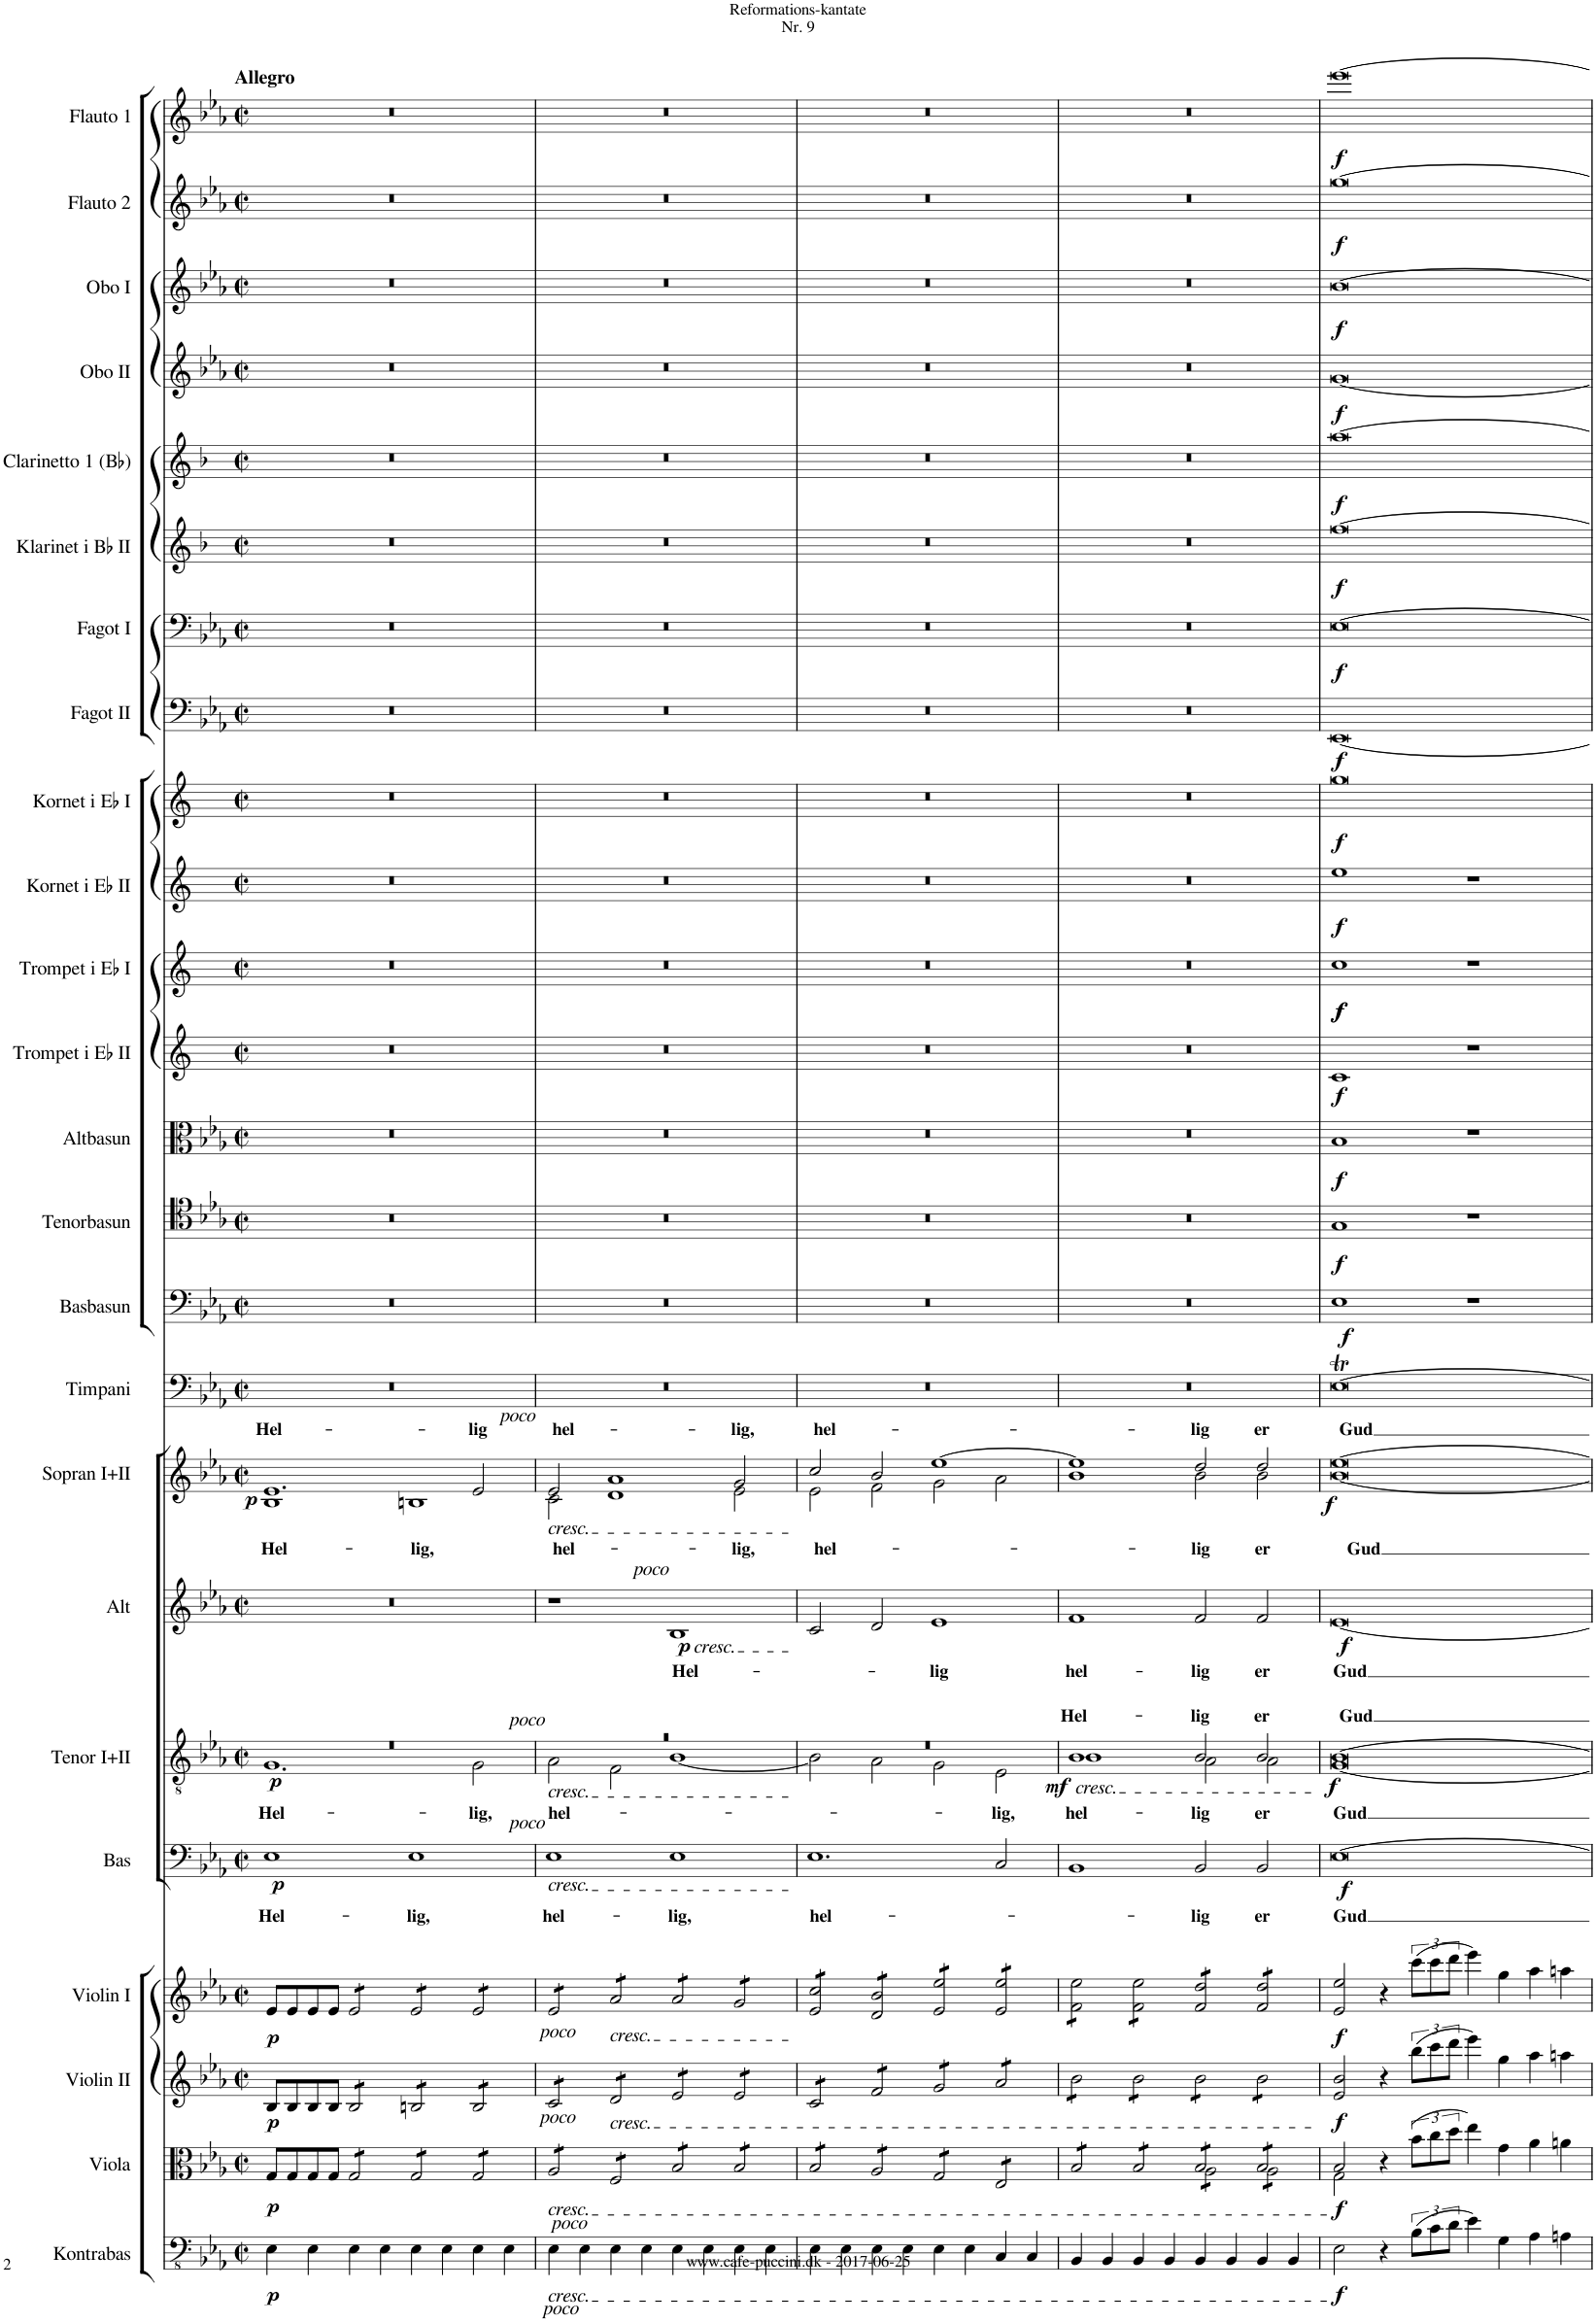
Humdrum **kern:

**kern	**dynam	**kern	**dynam	**kern	**dynam	**kern	**dynam	**kern	**text	**dynam	**kern	**text	**dynam	**kern	**text	**dynam	**kern	**text	**dynam	**kern	**kern	**dynam	**kern	**dynam	**kern	**dynam	**kern	**dynam	**kern	**dynam	**kern	**dynam	**kern	**dynam	**kern	**dynam	**kern	**dynam	**kern	**dynam	**kern	**dynam	**kern	**dynam	**kern	**dynam	**kern	**dynam	**kern	**dynam
*part24	*part24	*part23	*part23	*part22	*part22	*part21	*part21	*part20	*part20	*part20	*part19	*part19	*part19	*part18	*part18	*part18	*part17	*part17	*part17	*part16	*part15	*part15	*part14	*part14	*part13	*part13	*part12	*part12	*part11	*part11	*part10	*part10	*part9	*part9	*part8	*part8	*part7	*part7	*part6	*part6	*part5	*part5	*part4	*part4	*part3	*part3	*part2	*part2	*part1	*part1
*staff24	*staff24	*staff23	*staff23	*staff22	*staff22	*staff21	*staff21	*staff20	*staff20	*staff20	*staff19	*staff19	*staff19	*staff18	*staff18	*staff18	*staff17	*staff17	*staff17	*staff16	*staff15	*staff15	*staff14	*staff14	*staff13	*staff13	*staff12	*staff12	*staff11	*staff11	*staff10	*staff10	*staff9	*staff9	*staff8	*staff8	*staff7	*staff7	*staff6	*staff6	*staff5	*staff5	*staff4	*staff4	*staff3	*staff3	*staff2	*staff2	*staff1	*staff1
*I"Kontrabas	*	*I"Viola	*	*I"Violin II	*	*I"Violin I	*	*I"Bas	*	*	*I"Tenor I+II	*	*	*I"Alt	*	*	*I"Sopran I+II	*	*	*I"Timpani	*I"Basbasun	*	*I"Tenorbasun	*	*I"Altbasun	*	*I"Trompet i Eb II	*	*I"Trompet i Eb I	*	*I"Kornet i Eb II	*	*I"Kornet i Eb I	*	*I"Fagot II	*	*I"Fagot I	*	*I"Klarinet i Bb II	*	*I"Clarinetto 1 (Bb)	*	*I"Obo II	*	*I"Obo I	*	*I"Flauto 2	*	*I"Flauto 1	*
*I'Kb.	*	*I'Vla.	*	*I'Vln.II	*	*I'Vln. I	*	*I'B.	*	*	*I'T.I+II	*	*	*I'A.	*	*	*I'S.I+II	*	*	*I'Timp.	*I'B. bsn.	*	*I'T. bsn.	*	*I'A. bsn.	*	*I'Tpt. Eb II	*	*I'Tpt. Eb I	*	*I'Knt.Eb II	*	*I'Knt.Eb I	*	*I'Fgt. II	*	*I'Fgt. I	*	*I'Kl.Bb II	*	*I'Cla.1	*	*I'Ob.II	*	*I'Ob.I	*	*I'Fl. 2	*	*I'Flt.1	*
*clefFv4	*	*clefC3	*	*clefG2	*	*clefG2	*	*clefF4	*	*	*clefGv2	*	*	*clefG2	*	*	*clefG2	*	*	*clefF4	*clefF4	*	*clefC4	*	*clefC3	*	*clefG2	*	*clefG2	*	*clefG2	*	*clefG2	*	*clefF4	*	*clefF4	*	*clefG2	*	*clefG2	*	*clefG2	*	*clefG2	*	*clefG2	*	*clefG2	*
*Trd7c12	*	*	*	*	*	*	*	*	*	*	*	*	*	*	*	*	*	*	*	*	*	*	*	*	*	*	*Trd-2c-3	*	*Trd-2c-3	*	*Trd-2c-3	*	*Trd-2c-3	*	*	*	*	*	*Trd1c2	*	*Trd1c2	*	*	*	*	*	*	*	*	*
*k[b-e-a-]	*	*k[b-e-a-]	*	*k[b-e-a-]	*	*k[b-e-a-]	*	*k[b-e-a-]	*	*	*k[b-e-a-]	*	*	*k[b-e-a-]	*	*	*k[b-e-a-]	*	*	*k[b-e-a-]	*k[b-e-a-]	*	*k[b-e-a-]	*	*k[b-e-a-]	*	*k[]	*	*k[]	*	*k[]	*	*k[]	*	*k[b-e-a-]	*	*k[b-e-a-]	*	*k[b-]	*	*k[b-]	*	*k[b-e-a-]	*	*k[b-e-a-]	*	*k[b-e-a-]	*	*k[b-e-a-]	*
*M8/4	*	*M8/4	*	*M8/4	*	*M8/4	*	*M8/4	*	*	*M8/4	*	*	*M8/4	*	*	*M8/4	*	*	*M8/4	*M8/4	*	*M8/4	*	*M8/4	*	*M8/4	*	*M8/4	*	*M8/4	*	*M8/4	*	*M8/4	*	*M8/4	*	*M8/4	*	*M8/4	*	*M8/4	*	*M8/4	*	*M8/4	*	*M8/4	*
*met(c|)	*	*met(c|)	*	*met(c|)	*	*met(c|)	*	*met(c|)	*	*	*met(c|)	*	*	*met(c|)	*	*	*met(c|)	*	*	*met(c|)	*met(c|)	*	*met(c|)	*	*met(c|)	*	*met(c|)	*	*met(c|)	*	*met(c|)	*	*met(c|)	*	*met(c|)	*	*met(c|)	*	*met(c|)	*	*met(c|)	*	*met(c|)	*	*met(c|)	*	*met(c|)	*	*met(c|)	*
=1	=1	=1	=1	=1	=1	=1	=1	=1	=1	=1	=1	=1	=1	=1	=1	=1	=1	=1	=1	=1	=1	=1	=1	=1	=1	=1	=1	=1	=1	=1	=1	=1	=1	=1	=1	=1	=1	=1	=1	=1	=1	=1	=1	=1	=1	=1	=1	=1	=1	=1
!	!	!	!	!	!	!	!	!	!	!	!	!	!	!	!	!	!	!	!	!	!	!	!	!	!	!	!	!	!	!	!	!	!	!	!	!	!	!	!	!	!	!	!	!	!	!	!	!	!LO:TX:a:B:t=Allegro	!
!	!	!	!	!	!	!	!	!	!LO:LY:b	!	!	!LO:LY:b	!	!	!	!	!	!LO:LY:a	!	!	!	!	!	!	!	!	!	!	!	!	!	!	!	!	!	!	!	!	!	!	!	!	!	!	!	!	!	!	!	!
*	*	*	*	*	*	*	*	*	*	*	*^	*	*	*	*	*	*^	*	*	*	*	*	*	*	*	*	*	*	*	*	*	*	*	*	*	*	*	*	*	*	*	*	*	*	*	*	*	*	*	*
!	!LO:DY:b	!	!LO:DY:b	!	!LO:DY:b	!	!LO:DY:b	!	!	!LO:DY:b	!	!	!	!LO:DY:b	!	!	!	!	!	!LO:LY:b	!LO:DY:b	!	!	!	!	!	!	!	!	!	!	!	!	!	!	!	!	!	!	!	!	!	!	!	!	!	!	!	!	!	!	!
4EE-\	p	8G/L	p	8B-/L	p	8e-/L	p	1E-	Hel-	p	0r	1.G	Hel-	p	0r	.	.	1.e-	1B-	Hel-	p	0r	0r	.	0r	.	0r	.	0r	.	0r	.	0r	.	0r	.	0r	.	0r	.	0r	.	0r	.	0r	.	0r	.	0r	.	0r	.
.	.	8G/	.	8B-/	.	8e-/	.	.	.	.	.	.	.	.	.	.	.	.	.	.	.	.	.	.	.	.	.	.	.	.	.	.	.	.	.	.	.	.	.	.	.	.	.	.	.	.	.	.	.	.	.	.
4EE-\	.	8G/	.	8B-/	.	8e-/	.	.	.	.	.	.	.	.	.	.	.	.	.	.	.	.	.	.	.	.	.	.	.	.	.	.	.	.	.	.	.	.	.	.	.	.	.	.	.	.	.	.	.	.	.	.
.	.	8G/J	.	8B-/J	.	8e-/J	.	.	.	.	.	.	.	.	.	.	.	.	.	.	.	.	.	.	.	.	.	.	.	.	.	.	.	.	.	.	.	.	.	.	.	.	.	.	.	.	.	.	.	.	.	.
*	*	*tremolo	*	*	*	*	*	*	*	*	*	*	*	*	*	*	*	*	*	*	*	*	*	*	*	*	*	*	*	*	*	*	*	*	*	*	*	*	*	*	*	*	*	*	*	*	*	*	*	*	*	*
*	*	*	*	*tremolo	*	*	*	*	*	*	*	*	*	*	*	*	*	*	*	*	*	*	*	*	*	*	*	*	*	*	*	*	*	*	*	*	*	*	*	*	*	*	*	*	*	*	*	*	*	*	*	*
*	*	*	*	*	*	*tremolo	*	*	*	*	*	*	*	*	*	*	*	*	*	*	*	*	*	*	*	*	*	*	*	*	*	*	*	*	*	*	*	*	*	*	*	*	*	*	*	*	*	*	*	*	*	*
4EE-\	.	8G/L	.	8B-/L	.	8e-/L	.	.	.	.	.	.	.	.	.	.	.	.	.	.	.	.	.	.	.	.	.	.	.	.	.	.	.	.	.	.	.	.	.	.	.	.	.	.	.	.	.	.	.	.	.	.
.	.	8G/	.	8B-/	.	8e-/	.	.	.	.	.	.	.	.	.	.	.	.	.	.	.	.	.	.	.	.	.	.	.	.	.	.	.	.	.	.	.	.	.	.	.	.	.	.	.	.	.	.	.	.	.	.
4EE-\	.	8G/	.	8B-/	.	8e-/	.	.	.	.	.	.	.	.	.	.	.	.	.	.	.	.	.	.	.	.	.	.	.	.	.	.	.	.	.	.	.	.	.	.	.	.	.	.	.	.	.	.	.	.	.	.
.	.	8G/J	.	8B-/J	.	8e-/J	.	.	.	.	.	.	.	.	.	.	.	.	.	.	.	.	.	.	.	.	.	.	.	.	.	.	.	.	.	.	.	.	.	.	.	.	.	.	.	.	.	.	.	.	.	.
!	!	!	!	!	!	!	!	!	!LO:LY:b	!	!	!	!	!	!	!	!	!	!	!LO:LY:b	!	!	!	!	!	!	!	!	!	!	!	!	!	!	!	!	!	!	!	!	!	!	!	!	!	!	!	!	!	!	!	!
4EE-\	.	8G/L	.	8Bn/L	.	8e-/L	.	1E-	-lig,	.	.	.	.	.	.	.	.	.	1Bn	-lig,	.	.	.	.	.	.	.	.	.	.	.	.	.	.	.	.	.	.	.	.	.	.	.	.	.	.	.	.	.	.	.	.
.	.	8G/	.	8Bn/	.	8e-/	.	.	.	.	.	.	.	.	.	.	.	.	.	.	.	.	.	.	.	.	.	.	.	.	.	.	.	.	.	.	.	.	.	.	.	.	.	.	.	.	.	.	.	.	.	.
4EE-\	.	8G/	.	8Bn/	.	8e-/	.	.	.	.	.	.	.	.	.	.	.	.	.	.	.	.	.	.	.	.	.	.	.	.	.	.	.	.	.	.	.	.	.	.	.	.	.	.	.	.	.	.	.	.	.	.
.	.	8G/J	.	8Bn/J	.	8e-/J	.	.	.	.	.	.	.	.	.	.	.	.	.	.	.	.	.	.	.	.	.	.	.	.	.	.	.	.	.	.	.	.	.	.	.	.	.	.	.	.	.	.	.	.	.	.
!	!	!	!	!	!	!	!	!	!	!	!	!	!LO:LY:b	!	!	!	!	!	!	!LO:LY:a	!	!	!	!	!	!	!	!	!	!	!	!	!	!	!	!	!	!	!	!	!	!	!	!	!	!	!	!	!	!	!	!
4EE-\	.	8G/L	.	8B/L	.	8e-/L	.	.	.	.	.	2G\	-lig,	.	.	.	.	2e-/	.	-lig	.	.	.	.	.	.	.	.	.	.	.	.	.	.	.	.	.	.	.	.	.	.	.	.	.	.	.	.	.	.	.	.
.	.	8G/	.	8B/	.	8e-/	.	.	.	.	.	.	.	.	.	.	.	.	.	.	.	.	.	.	.	.	.	.	.	.	.	.	.	.	.	.	.	.	.	.	.	.	.	.	.	.	.	.	.	.	.	.
4EE-\	.	8G/	.	8B/	.	8e-/	.	.	.	.	.	.	.	.	.	.	.	.	.	.	.	.	.	.	.	.	.	.	.	.	.	.	.	.	.	.	.	.	.	.	.	.	.	.	.	.	.	.	.	.	.	.
.	.	8G/J	.	8B/J	.	8e-/J	.	.	.	.	.	.	.	.	.	.	.	.	.	.	.	.	.	.	.	.	.	.	.	.	.	.	.	.	.	.	.	.	.	.	.	.	.	.	.	.	.	.	.	.	.	.
=2	=2	=2	=2	=2	=2	=2	=2	=2	=2	=2	=2	=2	=2	=2	=2	=2	=2	=2	=2	=2	=2	=2	=2	=2	=2	=2	=2	=2	=2	=2	=2	=2	=2	=2	=2	=2	=2	=2	=2	=2	=2	=2	=2	=2	=2	=2	=2	=2	=2	=2	=2	=2
!	!	!	!	!	!	!	!	!	!	!	!	!	!	!	!	!	!	!LO:TX:a:i:t=poco	!	!	!	!	!	!	!	!	!	!	!	!	!	!	!	!	!	!	!	!	!	!	!	!	!	!	!	!	!	!	!	!	!	!
!	!	!	!	!	!	!	!	!	!	!	!	!	!	!	!	!	!	!LO:TX:b:i:t=cresc.	!	!	!	!	!	!	!	!	!	!	!	!	!	!	!	!	!	!	!	!	!	!	!	!	!	!	!	!	!	!	!	!	!	!
!	!	!	!	!	!	!	!	!	!	!	!LO:TX:a:i:t=poco	!	!	!	!	!	!	!	!	!	!	!	!	!	!	!	!	!	!	!	!	!	!	!	!	!	!	!	!	!	!	!	!	!	!	!	!	!	!	!	!	!
!	!	!	!	!	!	!	!	!	!	!	!LO:TX:b:i:t=cresc.	!	!	!	!	!	!	!	!	!	!	!	!	!	!	!	!	!	!	!	!	!	!	!	!	!	!	!	!	!	!	!	!	!	!	!	!	!	!	!	!	!
!	!	!	!	!	!	!	!	!LO:TX:a:i:t=poco	!	!	!	!	!	!	!	!	!	!	!	!	!	!	!	!	!	!	!	!	!	!	!	!	!	!	!	!	!	!	!	!	!	!	!	!	!	!	!	!	!	!	!	!
!	!	!	!	!	!	!	!	!LO:TX:b:i:t=cresc.	!	!	!	!	!	!	!	!	!	!	!	!	!	!	!	!	!	!	!	!	!	!	!	!	!	!	!	!	!	!	!	!	!	!	!	!	!	!	!	!	!	!	!	!
!	!	!	!	!	!	!LO:TX:b:i:t=poco	!	!	!	!	!	!	!	!	!	!	!	!	!	!	!	!	!	!	!	!	!	!	!	!	!	!	!	!	!	!	!	!	!	!	!	!	!	!	!	!	!	!	!	!	!	!
!	!	!	!	!LO:TX:b:i:t=poco	!	!	!	!	!	!	!	!	!	!	!	!	!	!	!	!	!	!	!	!	!	!	!	!	!	!	!	!	!	!	!	!	!	!	!	!	!	!	!	!	!	!	!	!	!	!	!	!
!	!	!LO:TX:b:i:t=poco	!	!	!	!	!	!	!	!	!	!	!	!	!	!	!	!	!	!	!	!	!	!	!	!	!	!	!	!	!	!	!	!	!	!	!	!	!	!	!	!	!	!	!	!	!	!	!	!	!	!
!	!	!LO:TX:b:i:t=cresc.	!	!	!	!	!	!	!	!	!	!	!	!	!	!	!	!	!	!	!	!	!	!	!	!	!	!	!	!	!	!	!	!	!	!	!	!	!	!	!	!	!	!	!	!	!	!	!	!	!	!
!LO:TX:b:i:t=poco	!	!	!	!	!	!	!	!	!	!	!	!	!	!	!	!	!	!	!	!	!	!	!	!	!	!	!	!	!	!	!	!	!	!	!	!	!	!	!	!	!	!	!	!	!	!	!	!	!	!	!	!
!LO:TX:b:i:t=cresc.	!	!	!	!	!	!	!	!	!	!	!	!	!	!	!	!	!	!	!	!	!	!	!	!	!	!	!	!	!	!	!	!	!	!	!	!	!	!	!	!	!	!	!	!	!	!	!	!	!	!	!	!
!	!	!	!	!	!	!	!	!	!LO:LY:b	!	!	!	!LO:LY:b	!	!	!	!	!	!	!LO:LY:a	!	!	!	!	!	!	!	!	!	!	!	!	!	!	!	!	!	!	!	!	!	!	!	!	!	!	!	!	!	!	!	!
!	!	!	!	!	!	!	!	!	!	!	!	!	!	!	!	!	!	!	!	!LO:LY:b	!	!	!	!	!	!	!	!	!	!	!	!	!	!	!	!	!	!	!	!	!	!	!	!	!	!	!	!	!	!	!	!
4EE-\	.	8A-/L	.	8c/L	.	8e-/L	.	1E-	hel-	.	0r	2A-\	hel-	.	1r	.	.	2e-/	2c\	hel-	.	0r	0r	.	0r	.	0r	.	0r	.	0r	.	0r	.	0r	.	0r	.	0r	.	0r	.	0r	.	0r	.	0r	.	0r	.	0r	.
.	.	8A-/	.	8c/	.	8e-/	.	.	.	.	.	.	.	.	.	.	.	.	.	.	.	.	.	.	.	.	.	.	.	.	.	.	.	.	.	.	.	.	.	.	.	.	.	.	.	.	.	.	.	.	.	.
4EE-\	.	8A-/	.	8c/	.	8e-/	.	.	.	.	.	.	.	.	.	.	.	.	.	.	.	.	.	.	.	.	.	.	.	.	.	.	.	.	.	.	.	.	.	.	.	.	.	.	.	.	.	.	.	.	.	.
.	.	8A-/J	.	8c/J	.	8e-/J	.	.	.	.	.	.	.	.	.	.	.	.	.	.	.	.	.	.	.	.	.	.	.	.	.	.	.	.	.	.	.	.	.	.	.	.	.	.	.	.	.	.	.	.	.	.
!	!	!	!	!	!	!LO:TX:b:i:t=cresc.	!	!	!	!	!	!	!	!	!	!	!	!	!	!	!	!	!	!	!	!	!	!	!	!	!	!	!	!	!	!	!	!	!	!	!	!	!	!	!	!	!	!	!	!	!	!
!	!	!	!	!LO:TX:b:i:t=cresc.	!	!	!	!	!	!	!	!	!	!	!	!	!	!	!	!	!	!	!	!	!	!	!	!	!	!	!	!	!	!	!	!	!	!	!	!	!	!	!	!	!	!	!	!	!	!	!	!
4EE-\	.	8F/L	.	8d/L	.	8a-/L	.	.	.	.	.	2F\	.	.	.	.	.	1a-	1d	.	.	.	.	.	.	.	.	.	.	.	.	.	.	.	.	.	.	.	.	.	.	.	.	.	.	.	.	.	.	.	.	.
.	.	8F/	.	8d/	.	8a-/	.	.	.	.	.	.	.	.	.	.	.	.	.	.	.	.	.	.	.	.	.	.	.	.	.	.	.	.	.	.	.	.	.	.	.	.	.	.	.	.	.	.	.	.	.	.
4EE-\	.	8F/	.	8d/	.	8a-/	.	.	.	.	.	.	.	.	.	.	.	.	.	.	.	.	.	.	.	.	.	.	.	.	.	.	.	.	.	.	.	.	.	.	.	.	.	.	.	.	.	.	.	.	.	.
.	.	8F/J	.	8d/J	.	8a-/J	.	.	.	.	.	.	.	.	.	.	.	.	.	.	.	.	.	.	.	.	.	.	.	.	.	.	.	.	.	.	.	.	.	.	.	.	.	.	.	.	.	.	.	.	.	.
!	!	!	!	!	!	!	!	!	!	!	!	!	!	!	!LO:TX:a:i:t=poco	!	!	!	!	!	!	!	!	!	!	!	!	!	!	!	!	!	!	!	!	!	!	!	!	!	!	!	!	!	!	!	!	!	!	!	!	!
!	!	!	!	!	!	!	!	!	!	!	!	!	!	!	!LO:TX:b:i:t=cresc.	!	!	!	!	!	!	!	!	!	!	!	!	!	!	!	!	!	!	!	!	!	!	!	!	!	!	!	!	!	!	!	!	!	!	!	!	!
!	!	!	!	!	!	!	!	!	!LO:LY:b	!	!	!	!	!	!	!LO:LY:b	!LO:DY:b	!	!	!	!	!	!	!	!	!	!	!	!	!	!	!	!	!	!	!	!	!	!	!	!	!	!	!	!	!	!	!	!	!	!	!
4EE-\	.	8B-/L	.	8e-/L	.	8a-/L	.	1E-	-lig,	.	.	[1B-	.	.	1B-	Hel-	p	.	.	.	.	.	.	.	.	.	.	.	.	.	.	.	.	.	.	.	.	.	.	.	.	.	.	.	.	.	.	.	.	.	.	.
.	.	8B-/	.	8e-/	.	8a-/	.	.	.	.	.	.	.	.	.	.	.	.	.	.	.	.	.	.	.	.	.	.	.	.	.	.	.	.	.	.	.	.	.	.	.	.	.	.	.	.	.	.	.	.	.	.
4EE-\	.	8B-/	.	8e-/	.	8a-/	.	.	.	.	.	.	.	.	.	.	.	.	.	.	.	.	.	.	.	.	.	.	.	.	.	.	.	.	.	.	.	.	.	.	.	.	.	.	.	.	.	.	.	.	.	.
.	.	8B-/J	.	8e-/J	.	8a-/J	.	.	.	.	.	.	.	.	.	.	.	.	.	.	.	.	.	.	.	.	.	.	.	.	.	.	.	.	.	.	.	.	.	.	.	.	.	.	.	.	.	.	.	.	.	.
!	!	!	!	!	!	!	!	!	!	!	!	!	!	!	!	!	!	!	!	!LO:LY:a	!	!	!	!	!	!	!	!	!	!	!	!	!	!	!	!	!	!	!	!	!	!	!	!	!	!	!	!	!	!	!	!
!	!	!	!	!	!	!	!	!	!	!	!	!	!	!	!	!	!	!	!	!LO:LY:b	!	!	!	!	!	!	!	!	!	!	!	!	!	!	!	!	!	!	!	!	!	!	!	!	!	!	!	!	!	!	!	!
4EE-\	.	8B-/L	.	8e-/L	.	8g/L	.	.	.	.	.	.	.	.	.	.	.	2g/	2e-\	-lig,	.	.	.	.	.	.	.	.	.	.	.	.	.	.	.	.	.	.	.	.	.	.	.	.	.	.	.	.	.	.	.	.
.	.	8B-/	.	8e-/	.	8g/	.	.	.	.	.	.	.	.	.	.	.	.	.	.	.	.	.	.	.	.	.	.	.	.	.	.	.	.	.	.	.	.	.	.	.	.	.	.	.	.	.	.	.	.	.	.
4EE-\	.	8B-/	.	8e-/	.	8g/	.	.	.	.	.	.	.	.	.	.	.	.	.	.	.	.	.	.	.	.	.	.	.	.	.	.	.	.	.	.	.	.	.	.	.	.	.	.	.	.	.	.	.	.	.	.
.	.	8B-/J	.	8e-/J	.	8g/J	.	.	.	.	.	.	.	.	.	.	.	.	.	.	.	.	.	.	.	.	.	.	.	.	.	.	.	.	.	.	.	.	.	.	.	.	.	.	.	.	.	.	.	.	.	.
=3	=3	=3	=3	=3	=3	=3	=3	=3	=3	=3	=3	=3	=3	=3	=3	=3	=3	=3	=3	=3	=3	=3	=3	=3	=3	=3	=3	=3	=3	=3	=3	=3	=3	=3	=3	=3	=3	=3	=3	=3	=3	=3	=3	=3	=3	=3	=3	=3	=3	=3	=3	=3
!	!	!	!	!	!	!	!	!	!LO:LY:b	!	!	!	!	!	!	!	!	!	!	!LO:LY:a	!	!	!	!	!	!	!	!	!	!	!	!	!	!	!	!	!	!	!	!	!	!	!	!	!	!	!	!	!	!	!	!
!	!	!	!	!	!	!	!	!	!	!	!	!	!	!	!	!	!	!	!	!LO:LY:b	!	!	!	!	!	!	!	!	!	!	!	!	!	!	!	!	!	!	!	!	!	!	!	!	!	!	!	!	!	!	!	!
4EE-\	.	8B-/L	.	8c/L	.	8e-/ 8cc/L	.	1.E-	hel-	.	0r	2B-\]	.	.	2c/	.	.	2cc/	2e-\	hel-	.	0r	0r	.	0r	.	0r	.	0r	.	0r	.	0r	.	0r	.	0r	.	0r	.	0r	.	0r	.	0r	.	0r	.	0r	.	0r	.
.	.	8B-/	.	8c/	.	8e-/ 8cc/	.	.	.	.	.	.	.	.	.	.	.	.	.	.	.	.	.	.	.	.	.	.	.	.	.	.	.	.	.	.	.	.	.	.	.	.	.	.	.	.	.	.	.	.	.	.
4EE-\	.	8B-/	.	8c/	.	8e-/ 8cc/	.	.	.	.	.	.	.	.	.	.	.	.	.	.	.	.	.	.	.	.	.	.	.	.	.	.	.	.	.	.	.	.	.	.	.	.	.	.	.	.	.	.	.	.	.	.
.	.	8B-/J	.	8c/J	.	8e-/ 8cc/J	.	.	.	.	.	.	.	.	.	.	.	.	.	.	.	.	.	.	.	.	.	.	.	.	.	.	.	.	.	.	.	.	.	.	.	.	.	.	.	.	.	.	.	.	.	.
4EE-\	.	8A-/L	.	8f/L	.	8d/ 8b-/L	.	.	.	.	.	2A-\	.	.	2d/	.	.	2b-/	2f\	.	.	.	.	.	.	.	.	.	.	.	.	.	.	.	.	.	.	.	.	.	.	.	.	.	.	.	.	.	.	.	.	.
.	.	8A-/	.	8f/	.	8d/ 8b-/	.	.	.	.	.	.	.	.	.	.	.	.	.	.	.	.	.	.	.	.	.	.	.	.	.	.	.	.	.	.	.	.	.	.	.	.	.	.	.	.	.	.	.	.	.	.
4EE-\	.	8A-/	.	8f/	.	8d/ 8b-/	.	.	.	.	.	.	.	.	.	.	.	.	.	.	.	.	.	.	.	.	.	.	.	.	.	.	.	.	.	.	.	.	.	.	.	.	.	.	.	.	.	.	.	.	.	.
.	.	8A-/J	.	8f/J	.	8d/ 8b-/J	.	.	.	.	.	.	.	.	.	.	.	.	.	.	.	.	.	.	.	.	.	.	.	.	.	.	.	.	.	.	.	.	.	.	.	.	.	.	.	.	.	.	.	.	.	.
!	!	!	!	!	!	!	!	!	!	!	!	!	!	!	!	!LO:LY:b	!	!	!	!	!	!	!	!	!	!	!	!	!	!	!	!	!	!	!	!	!	!	!	!	!	!	!	!	!	!	!	!	!	!	!	!
4EE-\	.	8G/L	.	8g/L	.	8e-/ 8ee-/L	.	.	.	.	.	2G\	.	.	1e-	-lig	.	[1ee-	2g\	.	.	.	.	.	.	.	.	.	.	.	.	.	.	.	.	.	.	.	.	.	.	.	.	.	.	.	.	.	.	.	.	.
.	.	8G/	.	8g/	.	8e-/ 8ee-/	.	.	.	.	.	.	.	.	.	.	.	.	.	.	.	.	.	.	.	.	.	.	.	.	.	.	.	.	.	.	.	.	.	.	.	.	.	.	.	.	.	.	.	.	.	.
4EE-\	.	8G/	.	8g/	.	8e-/ 8ee-/	.	.	.	.	.	.	.	.	.	.	.	.	.	.	.	.	.	.	.	.	.	.	.	.	.	.	.	.	.	.	.	.	.	.	.	.	.	.	.	.	.	.	.	.	.	.
.	.	8G/J	.	8g/J	.	8e-/ 8ee-/J	.	.	.	.	.	.	.	.	.	.	.	.	.	.	.	.	.	.	.	.	.	.	.	.	.	.	.	.	.	.	.	.	.	.	.	.	.	.	.	.	.	.	.	.	.	.
!	!	!	!	!	!	!	!	!	!	!	!	!	!LO:LY:b	!	!	!	!	!	!	!	!	!	!	!	!	!	!	!	!	!	!	!	!	!	!	!	!	!	!	!	!	!	!	!	!	!	!	!	!	!	!	!
4CC/	.	8E-/L	.	8a-/L	.	8e-/ 8ee-/L	.	2C/	.	.	.	2E-\	-lig,	.	.	.	.	.	2a-\	.	.	.	.	.	.	.	.	.	.	.	.	.	.	.	.	.	.	.	.	.	.	.	.	.	.	.	.	.	.	.	.	.
.	.	8E-/	.	8a-/	.	8e-/ 8ee-/	.	.	.	.	.	.	.	.	.	.	.	.	.	.	.	.	.	.	.	.	.	.	.	.	.	.	.	.	.	.	.	.	.	.	.	.	.	.	.	.	.	.	.	.	.	.
4CC/	.	8E-/	.	8a-/	.	8e-/ 8ee-/	.	.	.	.	.	.	.	.	.	.	.	.	.	.	.	.	.	.	.	.	.	.	.	.	.	.	.	.	.	.	.	.	.	.	.	.	.	.	.	.	.	.	.	.	.	.
.	.	8E-/J	.	8a-/J	.	8e-/ 8ee-/J	.	.	.	.	.	.	.	.	.	.	.	.	.	.	.	.	.	.	.	.	.	.	.	.	.	.	.	.	.	.	.	.	.	.	.	.	.	.	.	.	.	.	.	.	.	.
=4	=4	=4	=4	=4	=4	=4	=4	=4	=4	=4	=4	=4	=4	=4	=4	=4	=4	=4	=4	=4	=4	=4	=4	=4	=4	=4	=4	=4	=4	=4	=4	=4	=4	=4	=4	=4	=4	=4	=4	=4	=4	=4	=4	=4	=4	=4	=4	=4	=4	=4	=4	=4
*	*	*^	*	*	*	*	*	*	*	*	*	*	*	*	*	*	*	*	*	*	*	*	*	*	*	*	*	*	*	*	*	*	*	*	*	*	*	*	*	*	*	*	*	*	*	*	*	*	*	*	*	*
!	!	!	!	!	!	!	!	!	!	!	!	!LO:TX:b:i:t=cresc.	!	!	!	!	!	!	!	!	!	!	!	!	!	!	!	!	!	!	!	!	!	!	!	!	!	!	!	!	!	!	!	!	!	!	!	!	!	!	!	!	!
!	!	!	!	!	!	!	!	!	!	!	!	!	!	!LO:LY:a	!	!	!	!	!	!	!	!	!	!	!	!	!	!	!	!	!	!	!	!	!	!	!	!	!	!	!	!	!	!	!	!	!	!	!	!	!	!	!
!	!	!	!	!	!	!	!	!	!	!	!	!	!	!LO:LY:b	!LO:DY:b	!	!LO:LY:b	!	!	!	!	!	!	!	!	!	!	!	!	!	!	!	!	!	!	!	!	!	!	!	!	!	!	!	!	!	!	!	!	!	!	!	!
4BBB-/	.	8B-/L	1ryy	.	8b-\L	.	8f\ 8ee-\L	.	1BB-	.	.	1B-	1B-	hel-	mf	1f	hel-	.	1ee-]	1b-	.	.	0r	0r	.	0r	.	0r	.	0r	.	0r	.	0r	.	0r	.	0r	.	0r	.	0r	.	0r	.	0r	.	0r	.	0r	.	0r	.
.	.	8B-/	.	.	8b-\	.	8f\ 8ee-\	.	.	.	.	.	.	.	.	.	.	.	.	.	.	.	.	.	.	.	.	.	.	.	.	.	.	.	.	.	.	.	.	.	.	.	.	.	.	.	.	.	.	.	.	.	.
4BBB-/	.	8B-/	.	.	8b-\	.	8f\ 8ee-\	.	.	.	.	.	.	.	.	.	.	.	.	.	.	.	.	.	.	.	.	.	.	.	.	.	.	.	.	.	.	.	.	.	.	.	.	.	.	.	.	.	.	.	.	.	.
.	.	8B-/J	.	.	8b-\J	.	8f\ 8ee-\J	.	.	.	.	.	.	.	.	.	.	.	.	.	.	.	.	.	.	.	.	.	.	.	.	.	.	.	.	.	.	.	.	.	.	.	.	.	.	.	.	.	.	.	.	.	.
4BBB-/	.	8B-/L	.	.	8b-\L	.	8f\ 8ee-\L	.	.	.	.	.	.	.	.	.	.	.	.	.	.	.	.	.	.	.	.	.	.	.	.	.	.	.	.	.	.	.	.	.	.	.	.	.	.	.	.	.	.	.	.	.	.
.	.	8B-/	.	.	8b-\	.	8f\ 8ee-\	.	.	.	.	.	.	.	.	.	.	.	.	.	.	.	.	.	.	.	.	.	.	.	.	.	.	.	.	.	.	.	.	.	.	.	.	.	.	.	.	.	.	.	.	.	.
4BBB-/	.	8B-/	.	.	8b-\	.	8f\ 8ee-\	.	.	.	.	.	.	.	.	.	.	.	.	.	.	.	.	.	.	.	.	.	.	.	.	.	.	.	.	.	.	.	.	.	.	.	.	.	.	.	.	.	.	.	.	.	.
.	.	8B-/J	.	.	8b-\J	.	8f\ 8ee-\J	.	.	.	.	.	.	.	.	.	.	.	.	.	.	.	.	.	.	.	.	.	.	.	.	.	.	.	.	.	.	.	.	.	.	.	.	.	.	.	.	.	.	.	.	.	.
!	!	!	!	!	!	!	!	!	!	!LO:LY:b	!	!	!	!LO:LY:a	!	!	!	!	!	!	!	!	!	!	!	!	!	!	!	!	!	!	!	!	!	!	!	!	!	!	!	!	!	!	!	!	!	!	!	!	!	!	!
!	!	!	!	!	!	!	!	!	!	!	!	!	!	!LO:LY:b	!	!	!LO:LY:b	!	!	!	!LO:LY:a	!	!	!	!	!	!	!	!	!	!	!	!	!	!	!	!	!	!	!	!	!	!	!	!	!	!	!	!	!	!	!	!
!	!	!	!	!	!	!	!	!	!	!	!	!	!	!	!	!	!	!	!	!	!LO:LY:b	!	!	!	!	!	!	!	!	!	!	!	!	!	!	!	!	!	!	!	!	!	!	!	!	!	!	!	!	!	!	!	!
4BBB-/	.	8B-/L	8A-\L	.	8b-\L	.	8f/ 8dd/L	.	2BB-/	-lig	.	2B-/	2A-\	-lig	.	2f/	-lig	.	2dd/	2b-\	-lig	.	.	.	.	.	.	.	.	.	.	.	.	.	.	.	.	.	.	.	.	.	.	.	.	.	.	.	.	.	.	.	.
.	.	8B-/	8A-\	.	8b-\	.	8f/ 8dd/	.	.	.	.	.	.	.	.	.	.	.	.	.	.	.	.	.	.	.	.	.	.	.	.	.	.	.	.	.	.	.	.	.	.	.	.	.	.	.	.	.	.	.	.	.	.
4BBB-/	.	8B-/	8A-\	.	8b-\	.	8f/ 8dd/	.	.	.	.	.	.	.	.	.	.	.	.	.	.	.	.	.	.	.	.	.	.	.	.	.	.	.	.	.	.	.	.	.	.	.	.	.	.	.	.	.	.	.	.	.	.
.	.	8B-/J	8A-\J	.	8b-\J	.	8f/ 8dd/J	.	.	.	.	.	.	.	.	.	.	.	.	.	.	.	.	.	.	.	.	.	.	.	.	.	.	.	.	.	.	.	.	.	.	.	.	.	.	.	.	.	.	.	.	.	.
!	!	!	!	!	!	!	!	!	!	!LO:LY:b	!	!	!	!LO:LY:a	!	!	!	!	!	!	!	!	!	!	!	!	!	!	!	!	!	!	!	!	!	!	!	!	!	!	!	!	!	!	!	!	!	!	!	!	!	!	!
!	!	!	!	!	!	!	!	!	!	!	!	!	!	!LO:LY:b	!	!	!LO:LY:b	!	!	!	!LO:LY:a	!	!	!	!	!	!	!	!	!	!	!	!	!	!	!	!	!	!	!	!	!	!	!	!	!	!	!	!	!	!	!	!
!	!	!	!	!	!	!	!	!	!	!	!	!	!	!	!	!	!	!	!	!	!LO:LY:b	!	!	!	!	!	!	!	!	!	!	!	!	!	!	!	!	!	!	!	!	!	!	!	!	!	!	!	!	!	!	!	!
4BBB-/	.	8B-/L	8A-\L	.	8b-\L	.	8f/ 8dd/L	.	2BB-/	er	.	2B-/	2A-\	er	.	2f/	er	.	2dd/	2b-\	er	.	.	.	.	.	.	.	.	.	.	.	.	.	.	.	.	.	.	.	.	.	.	.	.	.	.	.	.	.	.	.	.
.	.	8B-/	8A-\	.	8b-\	.	8f/ 8dd/	.	.	.	.	.	.	.	.	.	.	.	.	.	.	.	.	.	.	.	.	.	.	.	.	.	.	.	.	.	.	.	.	.	.	.	.	.	.	.	.	.	.	.	.	.	.
4BBB-/	.	8B-/	8A-\	.	8b-\	.	8f/ 8dd/	.	.	.	.	.	.	.	.	.	.	.	.	.	.	.	.	.	.	.	.	.	.	.	.	.	.	.	.	.	.	.	.	.	.	.	.	.	.	.	.	.	.	.	.	.	.
.	.	8B-/J	8A-\J	.	8b-\J	.	8f/ 8dd/J	.	.	.	.	.	.	.	.	.	.	.	.	.	.	.	.	.	.	.	.	.	.	.	.	.	.	.	.	.	.	.	.	.	.	.	.	.	.	.	.	.	.	.	.	.	.
*	*	*	*	*	*	*	*Xtremolo	*	*	*	*	*	*	*	*	*	*	*	*	*	*	*	*	*	*	*	*	*	*	*	*	*	*	*	*	*	*	*	*	*	*	*	*	*	*	*	*	*	*	*	*	*	*
*	*	*	*	*	*Xtremolo	*	*	*	*	*	*	*	*	*	*	*	*	*	*	*	*	*	*	*	*	*	*	*	*	*	*	*	*	*	*	*	*	*	*	*	*	*	*	*	*	*	*	*	*	*	*	*	*
*	*	*Xtremolo	*	*	*	*	*	*	*	*	*	*	*	*	*	*	*	*	*	*	*	*	*	*	*	*	*	*	*	*	*	*	*	*	*	*	*	*	*	*	*	*	*	*	*	*	*	*	*	*	*	*	*
=5	=5	=5	=5	=5	=5	=5	=5	=5	=5	=5	=5	=5	=5	=5	=5	=5	=5	=5	=5	=5	=5	=5	=5	=5	=5	=5	=5	=5	=5	=5	=5	=5	=5	=5	=5	=5	=5	=5	=5	=5	=5	=5	=5	=5	=5	=5	=5	=5	=5	=5	=5	=5	=5
!	!	!	!	!	!	!	!	!	!	!LO:LY:b	!	!	!	!LO:LY:a	!	!	!	!	!	!	!	!	!	!	!	!	!	!	!	!	!	!	!	!	!	!	!	!	!	!	!	!	!	!	!	!	!	!	!	!	!	!	!
!	!	!	!	!	!	!	!	!	!	!	!	!	!	!LO:LY:b	!	!	!LO:LY:b	!	!	!	!LO:LY:a	!	!	!	!	!	!	!	!	!	!	!	!	!	!	!	!	!	!	!	!	!	!	!	!	!	!	!	!	!	!	!	!
!	!LO:DY:b	!	!	!LO:DY:b	!	!LO:DY:b	!	!LO:DY:b	!	!	!LO:DY:b	!	!	!	!LO:DY:b	!	!	!LO:DY:b	!	!	!LO:LY:b	!LO:DY:b	!	!	!LO:DY:b	!	!LO:DY:b	!	!LO:DY:b	!	!LO:DY:b	!	!LO:DY:b	!	!	!	!	!	!	!	!	!	!	!	!	!	!	!	!	!	!	!	!
!	!	!	!	!	!	!	!	!	!	!	!	!	!	!	!	!	!	!	!	!	!	!	!	!	!	!	!	!	!	!	!	!	!LO:DY:n=1:b	!	!LO:DY:b	!	!LO:DY:b	!	!LO:DY:b	!	!LO:DY:b	!	!LO:DY:b	!	!LO:DY:b	!	!LO:DY:b	!	!LO:DY:b	!	!LO:DY:b	!	!LO:DY:b
2EE-\	f	2B-/	2G\	f	2e-/ 2b-/	f	2e-/ 2ee-/	f	[0E-	Gud	f	[0B-	[0G	Gud	f	[0e-	Gud	f	[0ee-	[0b-	Gud	f	[0E-T	1E-	f	1G	f	1B-	f	1c	f	1cc	f f	1ee	f	0gg	f	[0EE-	f	[0E-	f	[0ff	f	[0aa	f	[0g	f	[0b-	f	[0gg	f	[0eee-	f
4r	.	4r	4ryy	.	4r	.	4r	.	.	.	.	.	.	.	.	.	.	.	.	.	.	.	.	.	.	.	.	.	.	.	.	.	.	.	.	.	.	.	.	.	.	.	.	.	.	.	.	.	.	.	.	.	.
(12BB-\L	.	(12b-\L	4ryy	.	(12bb-\L	.	(12ccc\L	.	.	.	.	.	.	.	.	.	.	.	.	.	.	.	.	.	.	.	.	.	.	.	.	.	.	.	.	.	.	.	.	.	.	.	.	.	.	.	.	.	.	.	.	.	.
12C\	.	12cc\	.	.	12ccc\	.	12ccc\	.	.	.	.	.	.	.	.	.	.	.	.	.	.	.	.	.	.	.	.	.	.	.	.	.	.	.	.	.	.	.	.	.	.	.	.	.	.	.	.	.	.	.	.	.	.
12D\J	.	12dd\J	.	.	12ddd\J	.	12ddd\J	.	.	.	.	.	.	.	.	.	.	.	.	.	.	.	.	.	.	.	.	.	.	.	.	.	.	.	.	.	.	.	.	.	.	.	.	.	.	.	.	.	.	.	.	.	.
4E-\)	.	4ee-\)	1ryy	.	4eee-\)	.	4eee-\)	.	.	.	.	.	.	.	.	.	.	.	.	.	.	.	.	1r	.	1r	.	1r	.	1r	.	1r	.	1r	.	.	.	.	.	.	.	.	.	.	.	.	.	.	.	.	.	.	.
4GG\	.	4g\	.	.	4gg\	.	4gg\	.	.	.	.	.	.	.	.	.	.	.	.	.	.	.	.	.	.	.	.	.	.	.	.	.	.	.	.	.	.	.	.	.	.	.	.	.	.	.	.	.	.	.	.	.	.
4AA-\	.	4a-\	.	.	4aa-\	.	4aa-\	.	.	.	.	.	.	.	.	.	.	.	.	.	.	.	.	.	.	.	.	.	.	.	.	.	.	.	.	.	.	.	.	.	.	.	.	.	.	.	.	.	.	.	.	.	.
4AAn\	.	4an\	.	.	4aan\	.	4aan\	.	.	.	.	.	.	.	.	.	.	.	.	.	.	.	.	.	.	.	.	.	.	.	.	.	.	.	.	.	.	.	.	.	.	.	.	.	.	.	.	.	.	.	.	.	.
*	*	*v	*v	*	*	*	*	*	*	*	*	*v	*v	*	*	*	*	*	*v	*v	*	*	*	*	*	*	*	*	*	*	*	*	*	*	*	*	*	*	*	*	*	*	*	*	*	*	*	*	*	*	*	*	*
=	=	=	=	=	=	=	=	=	=	=	=	=	=	=	=	=	=	=	=	=	=	=	=	=	=	=	=	=	=	=	=	=	=	=	=	=	=	=	=	=	=	=	=	=	=	=	=	=	=	=
*-	*-	*-	*-	*-	*-	*-	*-	*-	*-	*-	*-	*-	*-	*-	*-	*-	*-	*-	*-	*-	*-	*-	*-	*-	*-	*-	*-	*-	*-	*-	*-	*-	*-	*-	*-	*-	*-	*-	*-	*-	*-	*-	*-	*-	*-	*-	*-	*-	*-	*-
